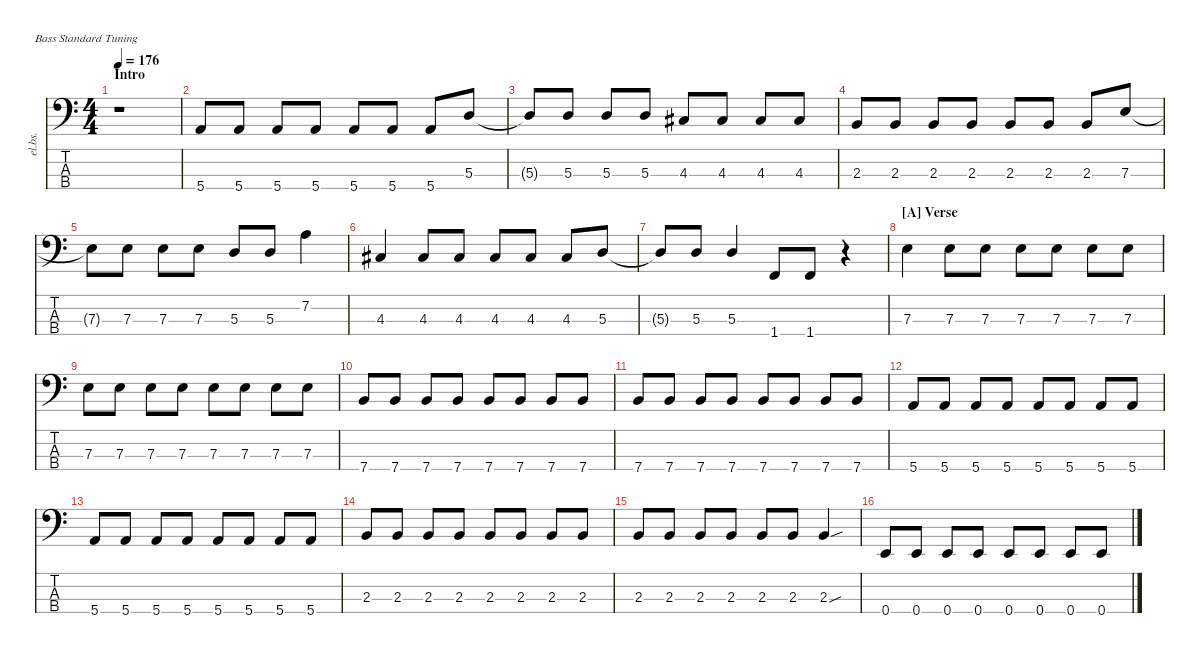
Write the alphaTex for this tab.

\defaultSystemsLayout 4
\hideDynamics
\bracketExtendMode nobrackets
\track ("Electric Bass" "el.bs.") {instrument electricbassfinger}
\staff {score tabs}
\tuning (G2 D2 A1 E1)
\ts (4 4)
\section ("" "Intro")
\tempo 176
\clef f4
\ks c
r.1{dy mf instrument electricbassfinger beam Down} |
5.4.8{beam Up} 5.4.8{beam Up} 5.4.8{beam Up} 5.4.8{beam Up} 5.4.8{beam Up} 5.4.8{beam Up} 5.4.8{beam Up} 5.3.8{beam Up} |
5.3{t}.8{beam Up} 5.3.8{beam Up} 5.3.8{beam Up} 5.3.8{beam Up} 4.3{acc #}.8{beam Up} 4.3{acc #}.8{beam Up} 4.3{acc #}.8{beam Up} 4.3{acc #}.8{beam Up} |
2.3.8{beam Up} 2.3.8{beam Up} 2.3.8{beam Up} 2.3.8{beam Up} 2.3.8{beam Up} 2.3.8{beam Up} 2.3.8{beam Up} 7.3.8{beam Up} |
7.3{t}.8{beam Down} 7.3.8{beam Down} 7.3.8{beam Down} 7.3.8{beam Down} 5.3.8{beam Up} 5.3.8{beam Up} 7.2.4{beam Down} |
4.3{acc #}.4{beam Up} 4.3{acc #}.8{beam Up} 4.3{acc #}.8{beam Up} 4.3{acc #}.8{beam Up} 4.3{acc #}.8{beam Up} 4.3{acc #}.8{beam Up} 5.3.8{beam Up} |
5.3{t}.8{beam Up} 5.3.8{beam Up} 5.3.4{beam Up} 1.4.8{beam Up} 1.4.8{beam Up} r.4{beam Down} |
\section ("A" "Verse")
7.3.4{beam Down} 7.3.8{beam Down} 7.3.8{beam Down} 7.3.8{beam Down} 7.3.8{beam Down} 7.3.8{beam Down} 7.3.8{beam Down} |
7.3.8{beam Down} 7.3.8{beam Down} 7.3.8{beam Down} 7.3.8{beam Down} 7.3.8{beam Down} 7.3.8{beam Down} 7.3.8{beam Down} 7.3.8{beam Down} |
7.4.8{beam Up} 7.4.8{beam Up} 7.4.8{beam Up} 7.4.8{beam Up} 7.4.8{beam Up} 7.4.8{beam Up} 7.4.8{beam Up} 7.4.8{beam Up} |
7.4.8{beam Up} 7.4.8{beam Up} 7.4.8{beam Up} 7.4.8{beam Up} 7.4.8{beam Up} 7.4.8{beam Up} 7.4.8{beam Up} 7.4.8{beam Up} |
5.4.8{beam Up} 5.4.8{beam Up} 5.4.8{beam Up} 5.4.8{beam Up} 5.4.8{beam Up} 5.4.8{beam Up} 5.4.8{beam Up} 5.4.8{beam Up} |
5.4.8{beam Up} 5.4.8{beam Up} 5.4.8{beam Up} 5.4.8{beam Up} 5.4.8{beam Up} 5.4.8{beam Up} 5.4.8{beam Up} 5.4.8{beam Up} |
2.3.8{beam Up} 2.3.8{beam Up} 2.3.8{beam Up} 2.3.8{beam Up} 2.3.8{beam Up} 2.3.8{beam Up} 2.3.8{beam Up} 2.3.8{beam Up} |
2.3.8{beam Up} 2.3.8{beam Up} 2.3.8{beam Up} 2.3.8{beam Up} 2.3.8{beam Up} 2.3.8{beam Up} 2.3{sou}.4{beam Up} |
0.4.8{beam Up} 0.4.8{beam Up} 0.4.8{beam Up} 0.4.8{beam Up} 0.4.8{beam Up} 0.4.8{beam Up} 0.4.8{beam Up} 0.4.8{beam Up}
